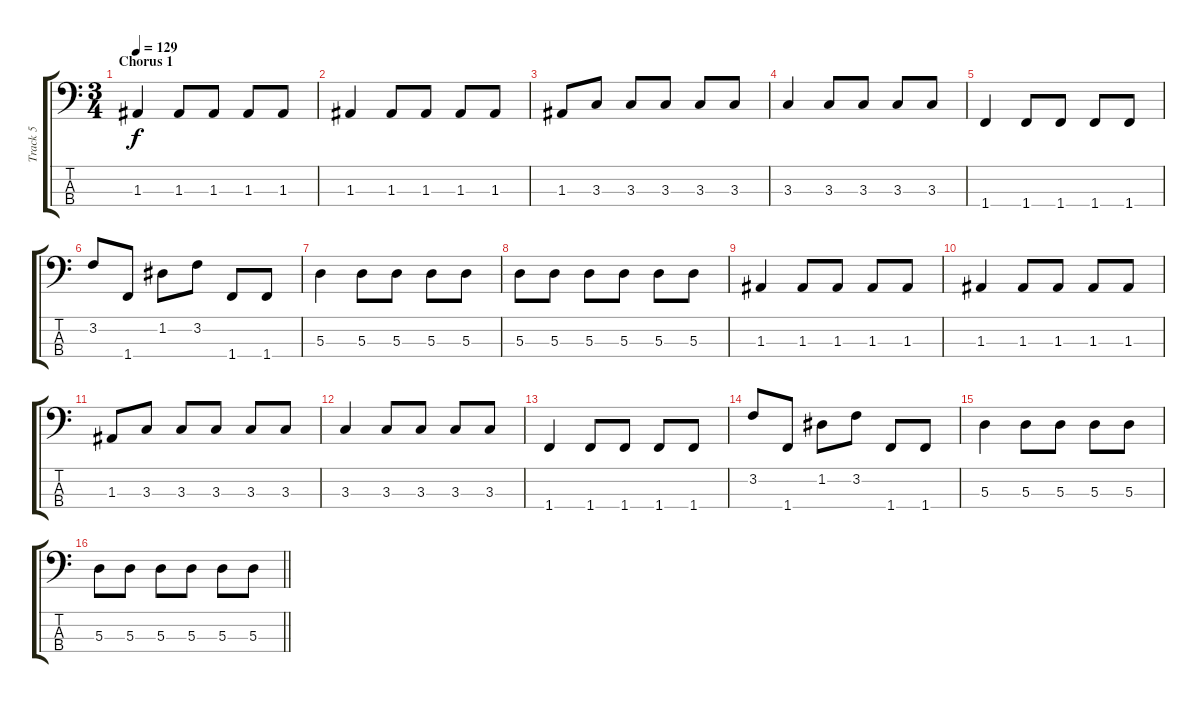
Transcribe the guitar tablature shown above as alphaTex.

\track ("Track 5" "Track 5") {instrument electricbassfinger}
\staff {score tabs}
\tuning (G2 D2 A1 E1) {hide}
\ts (3 4)
\section ("" "Chorus 1")
\tempo 129
\clef f4
\ks c
1.3.4{dy f} 1.3.8 1.3.8 1.3.8 1.3.8 |
1.3.4 1.3.8 1.3.8 1.3.8 1.3.8 |
1.3.8 3.3.8 3.3.8 3.3.8 3.3.8 3.3.8 |
3.3.4 3.3.8 3.3.8 3.3.8 3.3.8 |
1.4.4 1.4.8 1.4.8 1.4.8 1.4.8 |
3.2.8 1.4.8 1.2.8 3.2.8 1.4.8 1.4.8 |
5.3.4 5.3.8 5.3.8 5.3.8 5.3.8 |
5.3.8 5.3.8 5.3.8 5.3.8 5.3.8 5.3.8 |
1.3.4 1.3.8 1.3.8 1.3.8 1.3.8 |
1.3.4 1.3.8 1.3.8 1.3.8 1.3.8 |
1.3.8 3.3.8 3.3.8 3.3.8 3.3.8 3.3.8 |
3.3.4 3.3.8 3.3.8 3.3.8 3.3.8 |
1.4.4 1.4.8 1.4.8 1.4.8 1.4.8 |
3.2.8 1.4.8 1.2.8 3.2.8 1.4.8 1.4.8 |
5.3.4 5.3.8 5.3.8 5.3.8 5.3.8 |
\barLineRight lightlight
5.3.8 5.3.8 5.3.8 5.3.8 5.3.8 5.3.8
